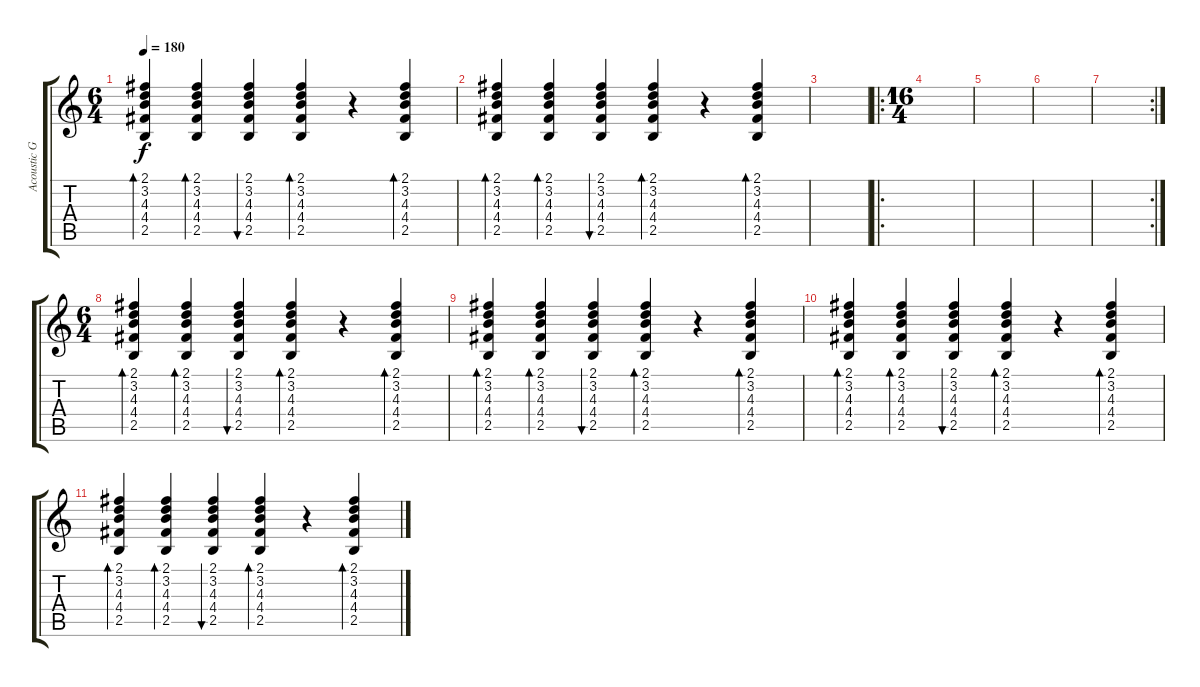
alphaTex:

\track ("Acoustic Guitar" "Acoustic G") {instrument acousticguitarsteel}
\staff {score tabs}
\tuning (E4 B3 G3 D3 A2 E2) {hide}
\ts (6 4)
\tempo 180
\clef g2
\ks c
(2.1 3.2 4.3 4.4 2.5).4{bd 60 dy f} (2.1 3.2 4.3 4.4 2.5).4{bd 60} (2.1 3.2 4.3 4.4 2.5).4{bu 60} (2.1 3.2 4.3 4.4 2.5).4{bd 60} r.4 (2.1 3.2 4.3 4.4 2.5).4{bd 60} |
(2.1 3.2 4.3 4.4 2.5).4{bd 60} (2.1 3.2 4.3 4.4 2.5).4{bd 60} (2.1 3.2 4.3 4.4 2.5).4{bu 60} (2.1 3.2 4.3 4.4 2.5).4{bd 60} r.4 (2.1 3.2 4.3 4.4 2.5).4{bd 60} |
|
\ro
\ts (16 4)
|
|
|
\rc 2
|
\ts (6 4)
(2.1 3.2 4.3 4.4 2.5).4{bd 60} (2.1 3.2 4.3 4.4 2.5).4{bd 60} (2.1 3.2 4.3 4.4 2.5).4{bu 60} (2.1 3.2 4.3 4.4 2.5).4{bd 60} r.4 (2.1 3.2 4.3 4.4 2.5).4{bd 60} |
(2.1 3.2 4.3 4.4 2.5).4{bd 60} (2.1 3.2 4.3 4.4 2.5).4{bd 60} (2.1 3.2 4.3 4.4 2.5).4{bu 60} (2.1 3.2 4.3 4.4 2.5).4{bd 60} r.4 (2.1 3.2 4.3 4.4 2.5).4{bd 60} |
(2.1 3.2 4.3 4.4 2.5).4{bd 60} (2.1 3.2 4.3 4.4 2.5).4{bd 60} (2.1 3.2 4.3 4.4 2.5).4{bu 60} (2.1 3.2 4.3 4.4 2.5).4{bd 60} r.4 (2.1 3.2 4.3 4.4 2.5).4{bd 60} |
(2.1 3.2 4.3 4.4 2.5).4{bd 60} (2.1 3.2 4.3 4.4 2.5).4{bd 60} (2.1 3.2 4.3 4.4 2.5).4{bu 60} (2.1 3.2 4.3 4.4 2.5).4{bd 60} r.4 (2.1 3.2 4.3 4.4 2.5).4{bd 60}
